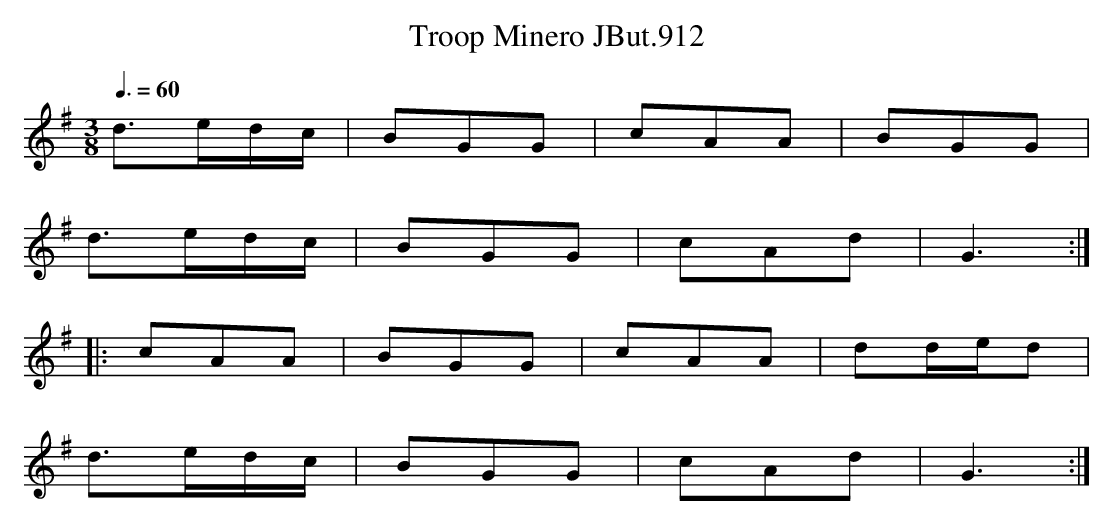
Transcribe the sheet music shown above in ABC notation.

X:1
T:Troop Minero JBut.912
M:3/8
L:1/8
Q:3/8=60
K:G
d>ed/c/ | BGG | cAA | BGG |
d>ed/c/ | BGG | cAd | G3 :|
|: cAA | BGG | cAA | dd/e/d |
d>ed/c/ | BGG | cAd | G3 :|
